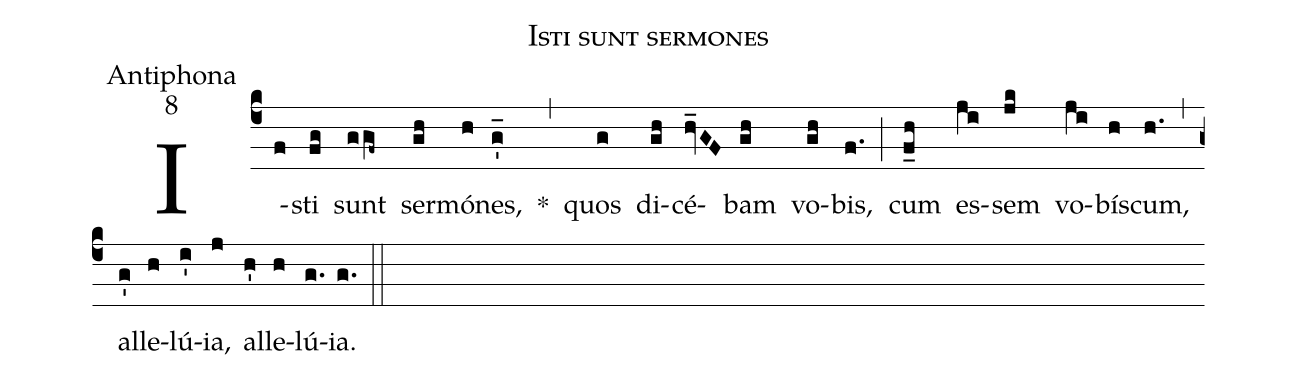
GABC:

name:Isti sunt sermones;
office-part:Antiphona;
mode:8;
%%
(c4) I(f)sti(fg) sunt(ggf~) ser(gh)mó(h)nes,(g'_) *(,) quos(g) di(gh)cé(hv_GF)bam(gh) vo(gh)bis,(f.) (;) cum(f_h) es(ji)sem(jk) vo(ji)bí(h)scum,(h.) (,) al(g')le(h)lú(i')ia,(j) al(h')le(h)lú(g.)ia.(g.) (::)
